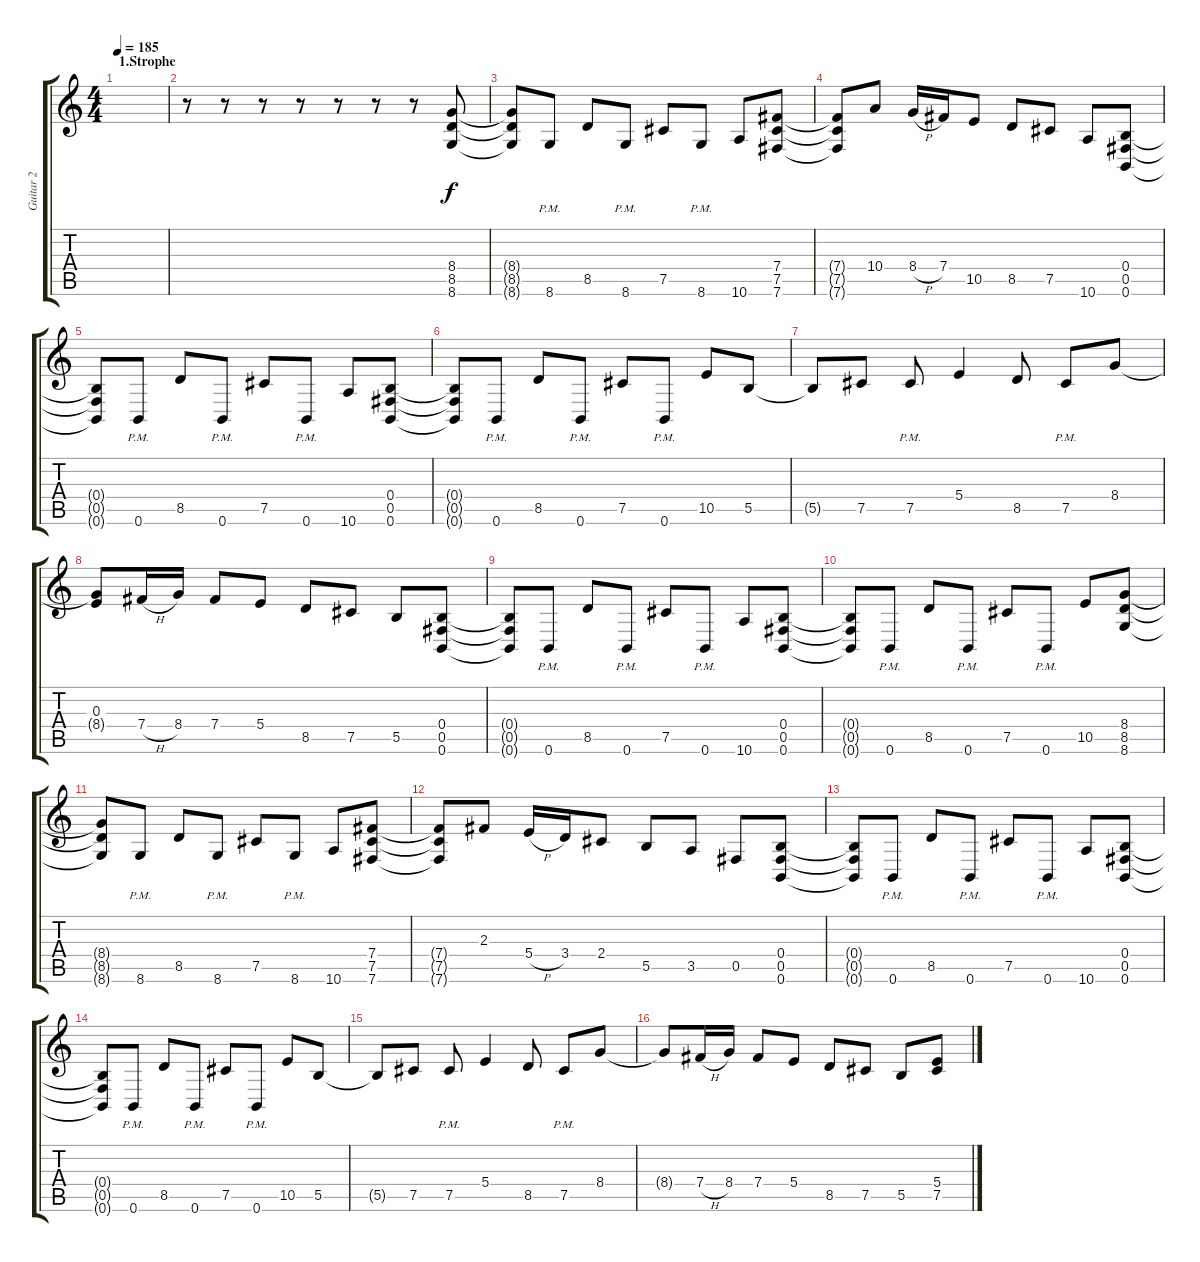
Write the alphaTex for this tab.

\track ("Guitar 2" "Guitar 2") {instrument overdrivenguitar}
\staff {score tabs}
\tuning (Db4 Ab3 E3 B2 Gb2 B1) {hide}
\ts (4 4)
\section ("" "1.Strophe")
\tempo 185
\clef g2
\ks c
|
r.8 r.8 r.8 r.8 r.8 r.8 r.8 (8.4 8.5 8.6).8 |
(8.4{t} 8.5{t} 8.6{t}).8 8.6{pm}.8 8.5.8 8.6{pm}.8 7.5.8 8.6{pm}.8 10.6.8 (7.4 7.5 7.6).8 |
(7.4{t} 7.5{t} 7.6{t}).8 10.4.8 8.4{h}.16 7.4.16 10.5.8 8.5.8 7.5.8 10.6.8 (0.4 0.5 0.6).8 |
(0.4{t} 0.5{t} 0.6{t}).8 0.6{pm}.8 8.5.8 0.6{pm}.8 7.5.8 0.6{pm}.8 10.6.8 (0.4 0.5 0.6).8 |
(0.4{t} 0.5{t} 0.6{t}).8 0.6{pm}.8 8.5.8 0.6{pm}.8 7.5.8 0.6{pm}.8 10.5.8 5.5.8 |
5.5{t}.8 7.5.8 7.5{pm}.8 5.4.4 8.5.8 7.5{pm}.8 8.4.8 |
(0.3 8.4{t}).8 7.4{h}.16 8.4.16 7.4.8 5.4.8 8.5.8 7.5.8 5.5.8 (0.4 0.5 0.6).8 |
(0.4{t} 0.5{t} 0.6{t}).8 0.6{pm}.8 8.5.8 0.6{pm}.8 7.5.8 0.6{pm}.8 10.6.8 (0.4 0.5 0.6).8 |
(0.4{t} 0.5{t} 0.6{t}).8 0.6{pm}.8 8.5.8 0.6{pm}.8 7.5.8 0.6{pm}.8 10.5.8 (8.4 8.5 8.6).8 |
(8.4{t} 8.5{t} 8.6{t}).8 8.6{pm}.8 8.5.8 8.6{pm}.8 7.5.8 8.6{pm}.8 10.6.8 (7.4 7.5 7.6).8 |
(7.4{t} 7.5{t} 7.6{t}).8 2.3.8 5.4{h}.16 3.4.16 2.4.8 5.5.8 3.5.8 0.5.8 (0.4 0.5 0.6).8 |
(0.4{t} 0.5{t} 0.6{t}).8 0.6{pm}.8 8.5.8 0.6{pm}.8 7.5.8 0.6{pm}.8 10.6.8 (0.4 0.5 0.6).8 |
(0.4{t} 0.5{t} 0.6{t}).8 0.6{pm}.8 8.5.8 0.6{pm}.8 7.5.8 0.6{pm}.8 10.5.8 5.5.8 |
5.5{t}.8 7.5.8 7.5{pm}.8 5.4.4 8.5.8 7.5{pm}.8 8.4.8 |
8.4{t}.8 7.4{h}.16 8.4.16 7.4.8 5.4.8 8.5.8 7.5.8 5.5.8 (5.4 7.5).8
